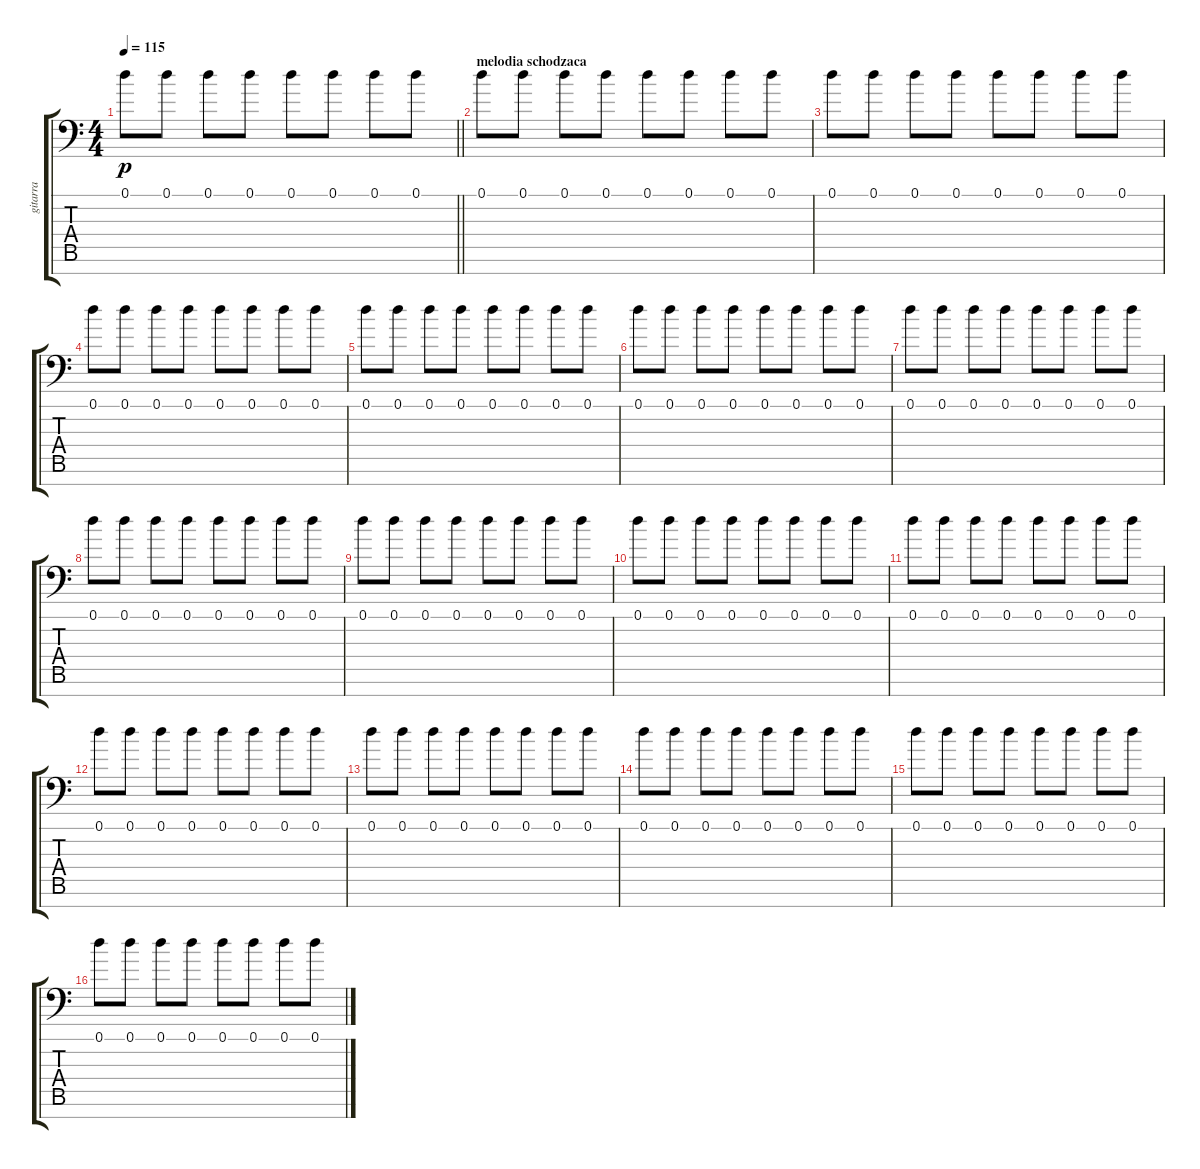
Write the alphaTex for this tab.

\track ("gitarra" "gitarra") {instrument electricguitarclean}
\staff {score tabs}
\tuning (D4 A3 F3 C3 G2 D2 A1) {hide}
\ts (4 4)
\tempo 115
\clef f4
\barLineRight lightlight
\ks c
0.1.8{dy p} 0.1.8 0.1.8 0.1.8 0.1.8 0.1.8 0.1.8 0.1.8 |
\section ("" "melodia schodzaca")
0.1.8{balance 8} 0.1.8 0.1.8 0.1.8 0.1.8 0.1.8 0.1.8 0.1.8 |
0.1.8 0.1.8 0.1.8 0.1.8 0.1.8 0.1.8 0.1.8 0.1.8 |
0.1.8 0.1.8{balance 0} 0.1.8 0.1.8 0.1.8 0.1.8 0.1.8 0.1.8 |
0.1.8 0.1.8 0.1.8 0.1.8 0.1.8 0.1.8 0.1.8 0.1.8 |
0.1.8{balance 16} 0.1.8 0.1.8 0.1.8 0.1.8 0.1.8 0.1.8 0.1.8 |
0.1.8 0.1.8 0.1.8 0.1.8 0.1.8 0.1.8 0.1.8 0.1.8 |
0.1.8{volume 13 balance 0} 0.1.8 0.1.8 0.1.8 0.1.8 0.1.8 0.1.8 0.1.8 |
0.1.8 0.1.8 0.1.8 0.1.8 0.1.8 0.1.8 0.1.8 0.1.8 |
0.1.8{balance 8} 0.1.8 0.1.8 0.1.8 0.1.8 0.1.8 0.1.8 0.1.8 |
0.1.8 0.1.8 0.1.8 0.1.8 0.1.8 0.1.8 0.1.8 0.1.8 |
0.1.8 0.1.8{balance 0} 0.1.8 0.1.8 0.1.8 0.1.8 0.1.8 0.1.8 |
0.1.8 0.1.8 0.1.8 0.1.8 0.1.8 0.1.8 0.1.8 0.1.8 |
0.1.8{balance 16} 0.1.8 0.1.8 0.1.8 0.1.8 0.1.8 0.1.8 0.1.8 |
0.1.8 0.1.8 0.1.8 0.1.8 0.1.8 0.1.8 0.1.8 0.1.8 |
0.1.8{volume 13 balance 0} 0.1.8 0.1.8 0.1.8 0.1.8 0.1.8 0.1.8 0.1.8
